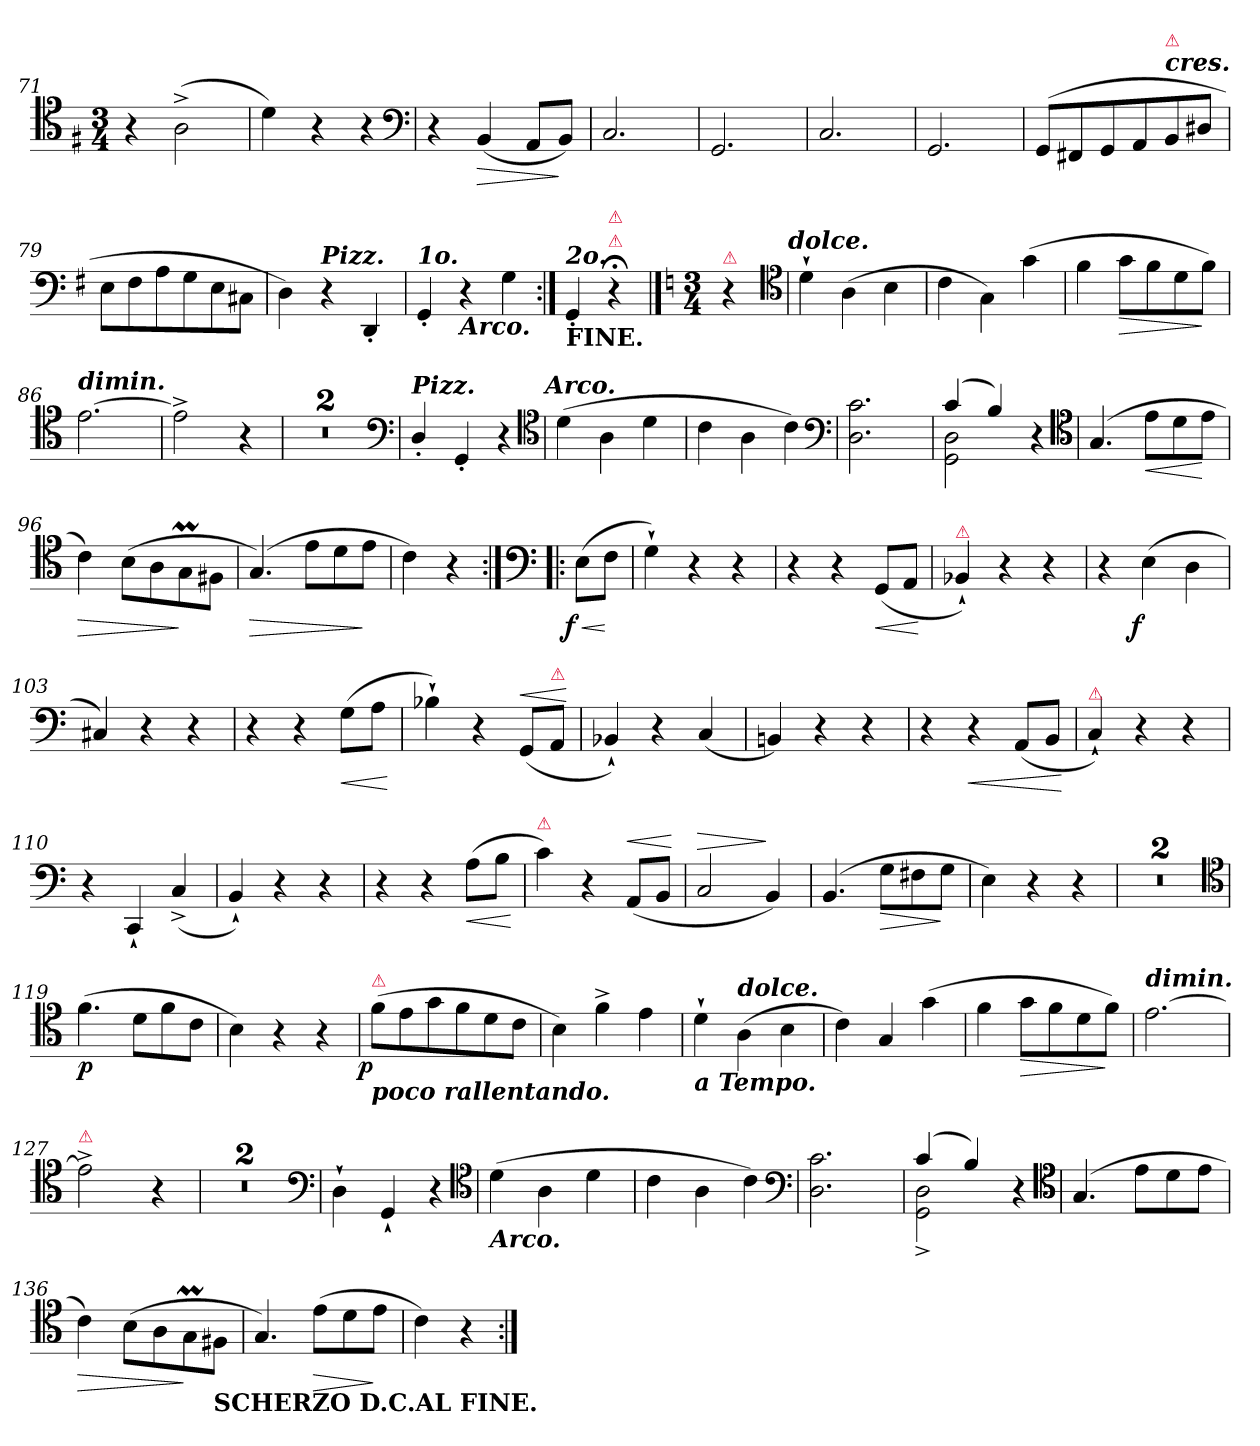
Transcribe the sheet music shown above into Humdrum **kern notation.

**kern	**dynam
*part1	*part1
*staff1	*staff1
*clefC4	*
*k[f#]	*
*G:	*
*M3/4	*
=71	=71
4r	.
(>2A^<	.
=72	=72
4d)	.
4r	.
4r	.
*clefF4	*
=73	=73
4r	.
!	!LO:HP:b
(<4BB	>
8AAL	.
8BBJ)	]
=74	=74
2.C	.
=75	=75
2.GG	.
=76	=76
2.C	.
=77	=77
2.GG	.
=78	=78
(>8GGL	.
8FF#X	.
8GG	.
8AA	.
!LO:TX:Bi:t=cres.	!
!LO:TX:a:color=crimson:t=⚠	!
8BB	.
8D#XJ	.
=79	=79
8EL	.
8F#	.
8A	.
8G	.
8E	.
8C#XJ	.
=80	=80
4D)	.
!LO:TX:a:Bi:t=Pizz.	!
4r	.
4DD'<	.
=81	=81
!LO:TX:a:Bi:t=1o.	!
4GG'<	.
!LO:TX:b:Bi:t=Arco.	!
4r	.
4G	.
=:|!	=:|!
!LO:TX:a:Bi:t=2o.	!
!LO:TX:b:B:t=FINE.	!
4GG'<	.
!LO:TX:a:color=crimson:t=⚠	!
!LO:TX:a:color=crimson:t=⚠	!
4r;<	.
==82	==82
*k[]	*
*M3/4	*
!LO:TX:a:color=crimson:t=⚠	!
4r	.
*clefC4	*
!LO:TX:a:Bi:t=dolce.	!
=83	=83
4d`>	.
(>4A	.
4B	.
=84	=84
4c	.
4G\)	.
(>4g	.
=85	=85
4f	.
!	!LO:HP:b
8gL	>
8f	.
8d	.
8fJ)	]
=86	=86
!LO:TX:Bi:t=dimin.	!
[2.e	.
=87	=87
2e^]	.
4r	.
=88	=88
2.rF	.
*clefF4	*
=89	=89
2.rF	.
=90	=90
!LO:TX:a:Bi:t=Pizz.	!
4D'/	.
4GG'<	.
4r	.
*clefC4	*
!LO:TX:a:Bi:t=Arco.	!
=91	=91
(>4d	.
4A	.
4d	.
=92	=92
4c	.
4A	.
4c)	.
*clefF4	*
=93	=93
2.D 2.c	.
=94	=94
*^	*
(<4c	2GG 2D	.
4B)	.	.
4r	4rGGyy	.
*v	*v	*
*clefC4	*
=95	=95
(>4.G	.
!	!LO:HP:b
8eL	<
8d	.
8eJ	[
=96	=96
!	!LO:HP:b
4c)	>
(>8B\L	.
8A	.
8GM	]
8F#XJ	.
=97	=97
!	!LO:HP:b
(>4.G)	>
8eL	.
8d	.
8eJ	]
=	=
4c)	.
4r	.
=98:|!|:	=98:|!|:
*clefF4	*
!	!LO:HP:b
!	!LO:DY:n=1:rj
(>8EL	< f
8FJ	[
=99	=99
4G`>)	.
4r	.
4r	.
=100	=100
4r	.
4r	.
!	!LO:HP:b
(<8GGL	<
8AAJ	.
.	[
=101	=101
!LO:TX:a:color=crimson:t=⚠	!
4BB-X`)	.
4r	.
4r	.
=102	=102
4r	.
!	!LO:DY:rj
(>4E	f
4D	.
=103	=103
4C#X)	.
4r	.
4r	.
=104	=104
4r	.
4r	.
!	!LO:HP:b
(>8GL	<
8AJ	.
.	[
=105	=105
4B-X`>)	.
4r	.
!	!LO:HP:a
(<8GGL	<
!LO:TX:a:color=crimson:t=⚠	!
8AAJ	.
.	[
=106	=106
4BB-X`<)	.
4r	.
(<4C	.
=107	=107
4BBn)	.
4r	.
4r	.
=108	=108
4r	.
!	!LO:HP:b
4r	<
(<8AAL	.
8BBJ	.
.	[
=109	=109
!LO:TX:a:color=crimson:t=⚠	!
4C`<)	.
4r	.
4r	.
=110	=110
4r	.
4CC`	.
(<4C^>	.
=111	=111
4BB`<)	.
4r	.
4r	.
=112	=112
4r	.
4r	.
!	!LO:HP:b
(>8AL	<
8BJ	.
.	[
=113	=113
!LO:TX:a:color=crimson:t=⚠	!
4c)	.
4r	.
!	!LO:HP:a
(<8AAL	<
8BBJ	.
.	[
=114	=114
!	!LO:HP:a
2C	>
4BB)	]
=115	=115
(>4.BB	.
!	!LO:HP:b
8GL	>
8F#X	.
8GJ	]
=116	=116
4E)	.
4r	.
4r	.
=117	=117
2.rF	.
*clefC4	*
=118	=118
2.rF	.
=119	=119
(>4.f	p
8dL	.
8f	.
8cJ	.
=120	=120
4B)	.
4r	.
4r	.
=121	=121
!LO:TX:a:color=crimson:t=⚠	!
!LO:TX:b:Bi:t=poco rallentando.	!
!	!LO:DY:rj
(>8fL	p
8e	.
8g	.
8f	.
8d	.
8cJ	.
=122	=122
4B)	.
4f^<	.
4e	.
=123	=123
!LO:TX:b:Bi:t=a Tempo.	!
4d`>	.
!LO:TX:a:Bi:t=dolce.	!
(>4A	.
4B	.
=124	=124
4c)	.
4G	.
(>4g	.
=125	=125
4f	.
!	!LO:HP:b
8gL	>
8f	.
8d	.
8fJ)	]
=126	=126
!LO:TX:Bi:t=dimin.	!
[2.e	.
=127	=127
!LO:TX:a:color=crimson:t=⚠	!
2e^<]	.
4r	.
=128	=128
2.rc	.
*clefF4	*
=129	=129
2.rc	.
=130	=130
4D`	.
4GG`	.
4r	.
*clefC4	*
=131	=131
!LO:TX:b:Bi:t=Arco.	!
(>4d	.
4A	.
4d	.
=132	=132
4c	.
4A	.
4c)	.
*clefF4	*
=133	=133
2.D 2.c	.
=134	=134
*^	*
(<4c	2GG^< 2D^<	.
4B)	.	.
4r	4rGGyy	.
*v	*v	*
*clefC4	*
=135	=135
(>4.G	.
8eL	.
8d	.
8eJ	.
=136	=136
!	!LO:HP:b
4c)	>
(>8B\L	.
8A	.
8GM	]
!LO:TX:b:B:t=SCHERZO D.C.AL FINE.	!
8F#XJ	.
=137	=137
4.G/)	.
!	!LO:HP:b
(>8eL	>
8d	.
8eJ	]
=138	=138
4c)	.
4r	.
=:|!	=:|!
*-	*-
